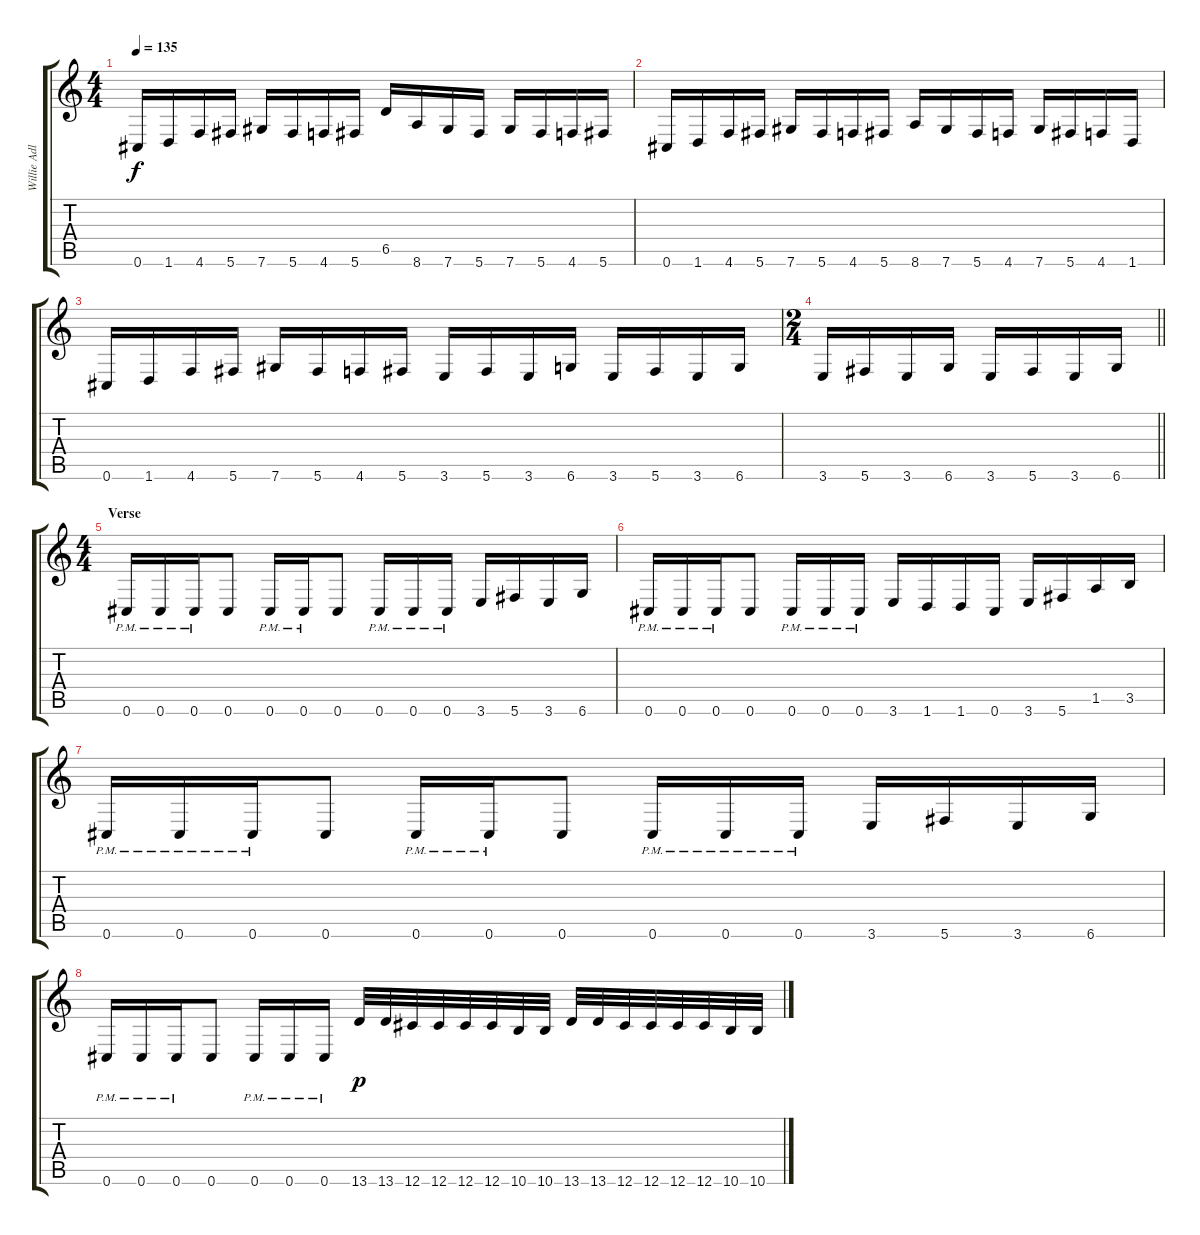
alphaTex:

\track ("Willie Adler" "Willie Adl") {instrument electricguitarjazz}
\staff {score tabs}
\tuning (Eb4 Bb3 Gb3 Db3 Ab2 Db2) {hide}
\ts (4 4)
\tempo 135
\clef g2
\ks c
0.6.16{dy f} 1.6.16 4.6.16 5.6.16 7.6.16 5.6.16 4.6.16 5.6.16 6.5.16 8.6.16 7.6.16 5.6.16 7.6.16 5.6.16 4.6.16 5.6.16 |
0.6.16 1.6.16 4.6.16 5.6.16 7.6.16 5.6.16 4.6.16 5.6.16 8.6.16 7.6.16 5.6.16 4.6.16 7.6.16 5.6.16 4.6.16 1.6.16 |
0.6.16 1.6.16 4.6.16 5.6.16 7.6.16 5.6.16 4.6.16 5.6.16 3.6.16 5.6.16 3.6.16 6.6.16 3.6.16 5.6.16 3.6.16 6.6.16 |
\ts (2 4)
\barLineRight lightlight
3.6.16 5.6.16 3.6.16 6.6.16 3.6.16 5.6.16 3.6.16 6.6.16 |
\ts (4 4)
\section ("" "Verse")
0.6{pm}.16 0.6{pm}.16 0.6{pm}.16 0.6.8 0.6{pm}.16 0.6{pm}.16 0.6.8 0.6{pm}.16 0.6{pm}.16 0.6{pm}.16 3.6.16 5.6.16 3.6.16 6.6.16 |
0.6{pm}.16 0.6{pm}.16 0.6{pm}.16 0.6.8 0.6{pm}.16 0.6{pm}.16 0.6{pm}.16 3.6.16 1.6.16 1.6.16 0.6.16 3.6.16 5.6.16 1.5.16 3.5.16 |
0.6{pm}.16 0.6{pm}.16 0.6{pm}.16 0.6.8 0.6{pm}.16 0.6{pm}.16 0.6.8 0.6{pm}.16 0.6{pm}.16 0.6{pm}.16 3.6.16 5.6.16 3.6.16 6.6.16 |
0.6{pm}.16 0.6{pm}.16 0.6{pm}.16 0.6.8 0.6{pm}.16 0.6{pm}.16 0.6{pm}.16 13.6.32{dy p} 13.6.32 12.6.32 12.6.32 12.6.32 12.6.32 10.6.32 10.6.32 13.6.32 13.6.32 12.6.32 12.6.32 12.6.32 12.6.32 10.6.32 10.6.32
